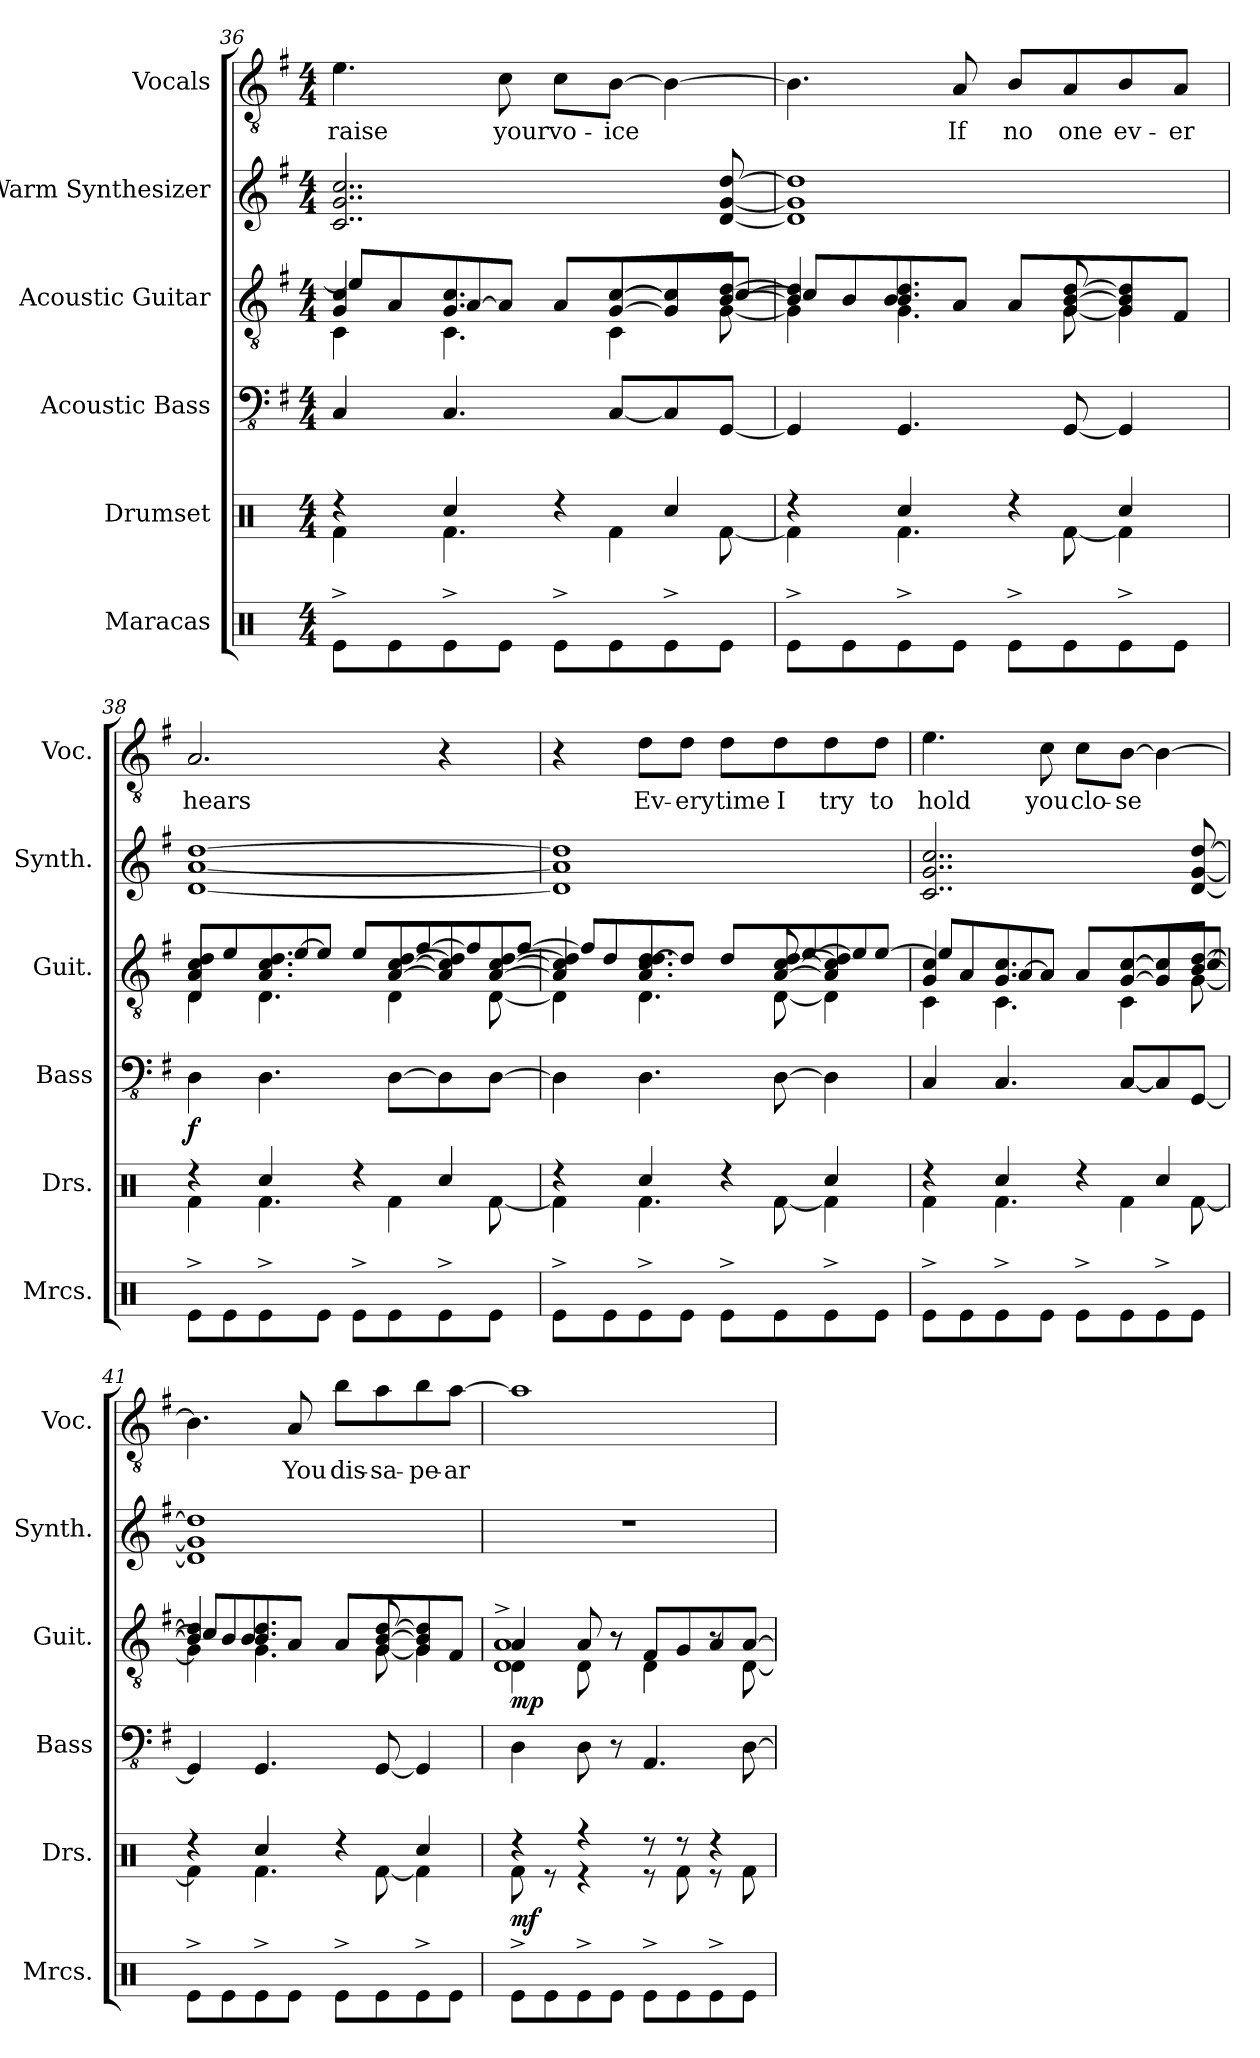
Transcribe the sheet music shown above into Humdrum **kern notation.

**kern	**kern	**dynam	**kern	**dynam	**kern	**dynam	**kern	**kern	**text
*part6	*part5	*part5	*part4	*part4	*part3	*part3	*part2	*part1	*part1
*staff6	*staff5	*staff5	*staff4	*staff4	*staff3	*staff3	*staff2	*staff1	*staff1
*I"Maracas	*I"Drumset	*	*I"Acoustic Bass	*	*I"Acoustic Guitar	*	*I"Warm Synthesizer	*I"Vocals	*
*I'Mrcs.	*I'Drs.	*	*I'Bass	*	*I'Guit.	*	*I'Synth.	*I'Voc.	*
*clefX	*clefX	*	*clefFv4	*	*clefGv2	*	*clefG2	*clefGv2	*
*k[]	*k[]	*	*k[f#]	*	*k[f#]	*	*k[f#]	*k[f#]	*
*M4/4	*M4/4	*	*M4/4	*	*M4/4	*	*M4/4	*M4/4	*
=36	=36	=36	=36	=36	=36	=36	=36	=36	=36
*	*^	*	*	*	*^	*	*	*	*
*	*	*	*	*	*	*	*^	*	*	*	*
!	!	!	!	!	!	!	!	!	!	!	!	!LO:LY:b
8Re^\L	4r	4Rf\	.	4CC/	.	4G/ 4c/	4C\	8e/L]	.	2..c/ 2..g/ 2..cc/	4.e\	raise
8Re\	.	.	.	.	.	.	.	8A/	.	.	.	.
8Re^\	4Rcc/	4.Rf\	.	4.CC/	.	4.G/ 4.c/	4.C\	[8A/	.	.	.	.
!	!	!	!	!	!	!	!	!	!	!	!	!LO:LY:b
8Re\J	.	.	.	.	.	.	.	8A/J]	.	.	8c\	your
!	!	!	!	!	!	!	!	!	!	!	!	!LO:LY:b
8Re^\L	4r	.	.	.	.	.	.	8A/L	.	.	8c\L	vo-
!	!	!	!	!	!	!	!	!	!	!	!	!LO:LY:b
8Re\	.	4Rf\	.	[8CC/L	.	[8G/ [8c/L	4C\	[8c/	.	.	[8B\J	-ice
8Re^\	4Rcc/	.	.	8CC/]	.	8G/] 8c/]	.	8c/]	.	.	4B\_	.
8Re\J	.	[8Rf\	.	[8GGG/J	.	[8B/ [8d/J	[8G\	[8c/J	.	[8d/ [8g/ [8dd/	.	.
=37	=37	=37	=37	=37	=37	=37	=37	=37	=37	=37	=37	=37
8Re^\L	4r	4Rf\]	.	4GGG/]	.	4B/] 4d/]	4G\]	8c/L]	.	1d] 1g] 1dd]	4.B\]	.
8Re\	.	.	.	.	.	.	.	8B/	.	.	.	.
8Re^\	4Rcc/	4.Rf\	.	4.GGG/	.	4.B/ 4.d/	4.G\	8B/	.	.	.	.
!	!	!	!	!	!	!	!	!	!	!	!	!LO:LY:b
8Re\J	.	.	.	.	.	.	.	8A/J	.	.	8A/	If
!	!	!	!	!	!	!	!	!	!	!	!	!LO:LY:b
8Re^\L	4r	.	.	.	.	.	.	8A/L	.	.	8B/L	no
!	!	!	!	!	!	!	!	!	!	!	!	!LO:LY:b
8Re\	.	[8Rf\	.	[8GGG/	.	[8B/ [8d/	[8G\	8G/	.	.	8A/	one
!	!	!	!	!	!	!	!	!	!	!	!	!LO:LY:b
8Re^\	4Rcc/	4Rf\]	.	4GGG/]	.	4B/] 4d/]	4G\]	8G/	.	.	8B/	ev-
!	!	!	!	!	!	!	!	!	!	!	!	!LO:LY:b
8Re\J	.	.	.	.	.	.	.	8F#/J	.	.	8A/J	-er
!!LO:PB:g=z
=38	=38	=38	=38	=38	=38	=38	=38	=38	=38	=38	=38	=38
!	!	!	!	!	!LO:DY:b	!	!	!	!	!	!	!LO:LY:b
8Re^\L	4r	4Rf\	.	4DD\	f	4A/ 4c/ 4d/	4D\	8D/L	.	[1d [1a [1dd	2.A/	hears
8Re\	.	.	.	.	.	.	.	8e/	.	.	.	.
8Re^\	4Rcc/	4.Rf\	.	4.DD\	.	4.A/ 4.c/ 4.d/	4.D\	[8e/	.	.	.	.
8Re\J	.	.	.	.	.	.	.	8e/J]	.	.	.	.
8Re^\L	4r	.	.	.	.	.	.	8e/L	.	.	.	.
8Re\	.	4Rf\	.	[8DD\L	.	[8A/ [8c/ [8d/L	4D\	[8f#/	.	.	.	.
8Re^\	4Rcc/	.	.	8DD\]	.	8A/] 8c/] 8d/]	.	8f#/]	.	.	4r	.
8Re\J	.	[8Rf\	.	[8DD\J	.	[8A/ [8c/ [8d/J	[8D\	[8f#/J	.	.	.	.
=39	=39	=39	=39	=39	=39	=39	=39	=39	=39	=39	=39	=39
8Re^\L	4r	4Rf\]	.	4DD\]	.	4A/] 4c/] 4d/]	4D\]	8f#/L]	.	1d] 1a] 1dd]	4r	.
8Re\	.	.	.	.	.	.	.	8d/	.	.	.	.
!	!	!	!	!	!	!	!	!	!	!	!	!LO:LY:b
8Re^\	4Rcc/	4.Rf\	.	4.DD\	.	4.A/ 4.c/ 4.d/	4.D\	[8d/	.	.	8d\L	Ev-
!	!	!	!	!	!	!	!	!	!	!	!	!LO:LY:b
8Re\J	.	.	.	.	.	.	.	8d/J]	.	.	8d\J	-ery
!	!	!	!	!	!	!	!	!	!	!	!	!LO:LY:b
8Re^\L	4r	.	.	.	.	.	.	8d/L	.	.	8d\L	time
!	!	!	!	!	!	!	!	!	!	!	!	!LO:LY:b
8Re\	.	[8Rf\	.	[8DD\	.	[8A/ [8c/ [8d/	[8D\	[8e/	.	.	8d\	I
!	!	!	!	!	!	!	!	!	!	!	!	!LO:LY:b
8Re^\	4Rcc/	4Rf\]	.	4DD\]	.	4A/] 4c/] 4d/]	4D\]	8e/]	.	.	8d\	try
!	!	!	!	!	!	!	!	!	!	!	!	!LO:LY:b
8Re\J	.	.	.	.	.	.	.	[8e/J	.	.	8d\J	to
=40	=40	=40	=40	=40	=40	=40	=40	=40	=40	=40	=40	=40
!	!	!	!	!	!	!	!	!	!	!	!	!LO:LY:b
8Re^\L	4r	4Rf\	.	4CC/	.	4G/ 4c/	4C\	8e/L]	.	2..c/ 2..g/ 2..cc/	4.e\	hold
8Re\	.	.	.	.	.	.	.	8A/	.	.	.	.
8Re^\	4Rcc/	4.Rf\	.	4.CC/	.	4.G/ 4.c/	4.C\	[8A/	.	.	.	.
!	!	!	!	!	!	!	!	!	!	!	!	!LO:LY:b
8Re\J	.	.	.	.	.	.	.	8A/J]	.	.	8c\	you
!	!	!	!	!	!	!	!	!	!	!	!	!LO:LY:b
8Re^\L	4r	.	.	.	.	.	.	8A/L	.	.	8c\L	clo-
!	!	!	!	!	!	!	!	!	!	!	!	!LO:LY:b
8Re\	.	4Rf\	.	[8CC/L	.	[8G/ [8c/L	4C\	[8c/	.	.	[8B\J	-se
8Re^\	4Rcc/	.	.	8CC/]	.	8G/] 8c/]	.	8c/]	.	.	4B\_	.
8Re\J	.	[8Rf\	.	[8GGG/J	.	[8B/ [8d/J	[8G\	[8c/J	.	[8d/ [8g/ [8dd/	.	.
!!LO:LB:g=z
=41	=41	=41	=41	=41	=41	=41	=41	=41	=41	=41	=41	=41
8Re^\L	4r	4Rf\]	.	4GGG/]	.	4B/] 4d/]	4G\]	8c/L]	.	1d] 1g] 1dd]	4.B\]	.
8Re\	.	.	.	.	.	.	.	8B/	.	.	.	.
8Re^\	4Rcc/	4.Rf\	.	4.GGG/	.	4.B/ 4.d/	4.G\	8B/	.	.	.	.
!	!	!	!	!	!	!	!	!	!	!	!	!LO:LY:b
8Re\J	.	.	.	.	.	.	.	8A/J	.	.	8A/	You
!	!	!	!	!	!	!	!	!	!	!	!	!LO:LY:b
8Re^\L	4r	.	.	.	.	.	.	8A/L	.	.	8b\L	dis-
!	!	!	!	!	!	!	!	!	!	!	!	!LO:LY:b
8Re\	.	[8Rf\	.	[8GGG/	.	[8B/ [8d/	[8G\	8G/	.	.	8a\	-sa-
!	!	!	!	!	!	!	!	!	!	!	!	!LO:LY:b
8Re^\	4Rcc/	4Rf\]	.	4GGG/]	.	4B/] 4d/]	4G\]	8G/	.	.	8b\	-pe-
!	!	!	!	!	!	!	!	!	!	!	!	!LO:LY:b
8Re\J	.	.	.	.	.	.	.	8F#/J	.	.	[8a\J	-ar
=42	=42	=42	=42	=42	=42	=42	=42	=42	=42	=42	=42	=42
!	!	!	!LO:DY:b	!	!	!	!	!	!LO:DY:b	!	!	!
8Re^\L	4r	8Rf\	mf	4DD\	.	4A/	4D\	1D^ 1A^	mp	1r	1a]	.
8Re\	.	8r	.	.	.	.	.	.	.	.	.	.
8Re^\	4r	4r	.	8DD\	.	8A/	8D\	.	.	.	.	.
8Re\J	.	.	.	8r	.	8r	8r	.	.	.	.	.
8Re^\L	8r	8r	.	4.AAA/	.	8F#/L	4D\	.	.	.	.	.
8Re\	8r	8Rf\	.	.	.	8G/	.	.	.	.	.	.
8Re^\	4r	8r	.	.	.	8A/	8r	.	.	.	.	.
8Re\J	.	8Rf\	.	[8DD\	.	[8A/J	[8D\	.	.	.	.	.
*	*v	*v	*	*	*	*v	*v	*v	*	*	*	*
=	=	=	=	=	=	=	=	=	=
*-	*-	*-	*-	*-	*-	*-	*-	*-	*-
